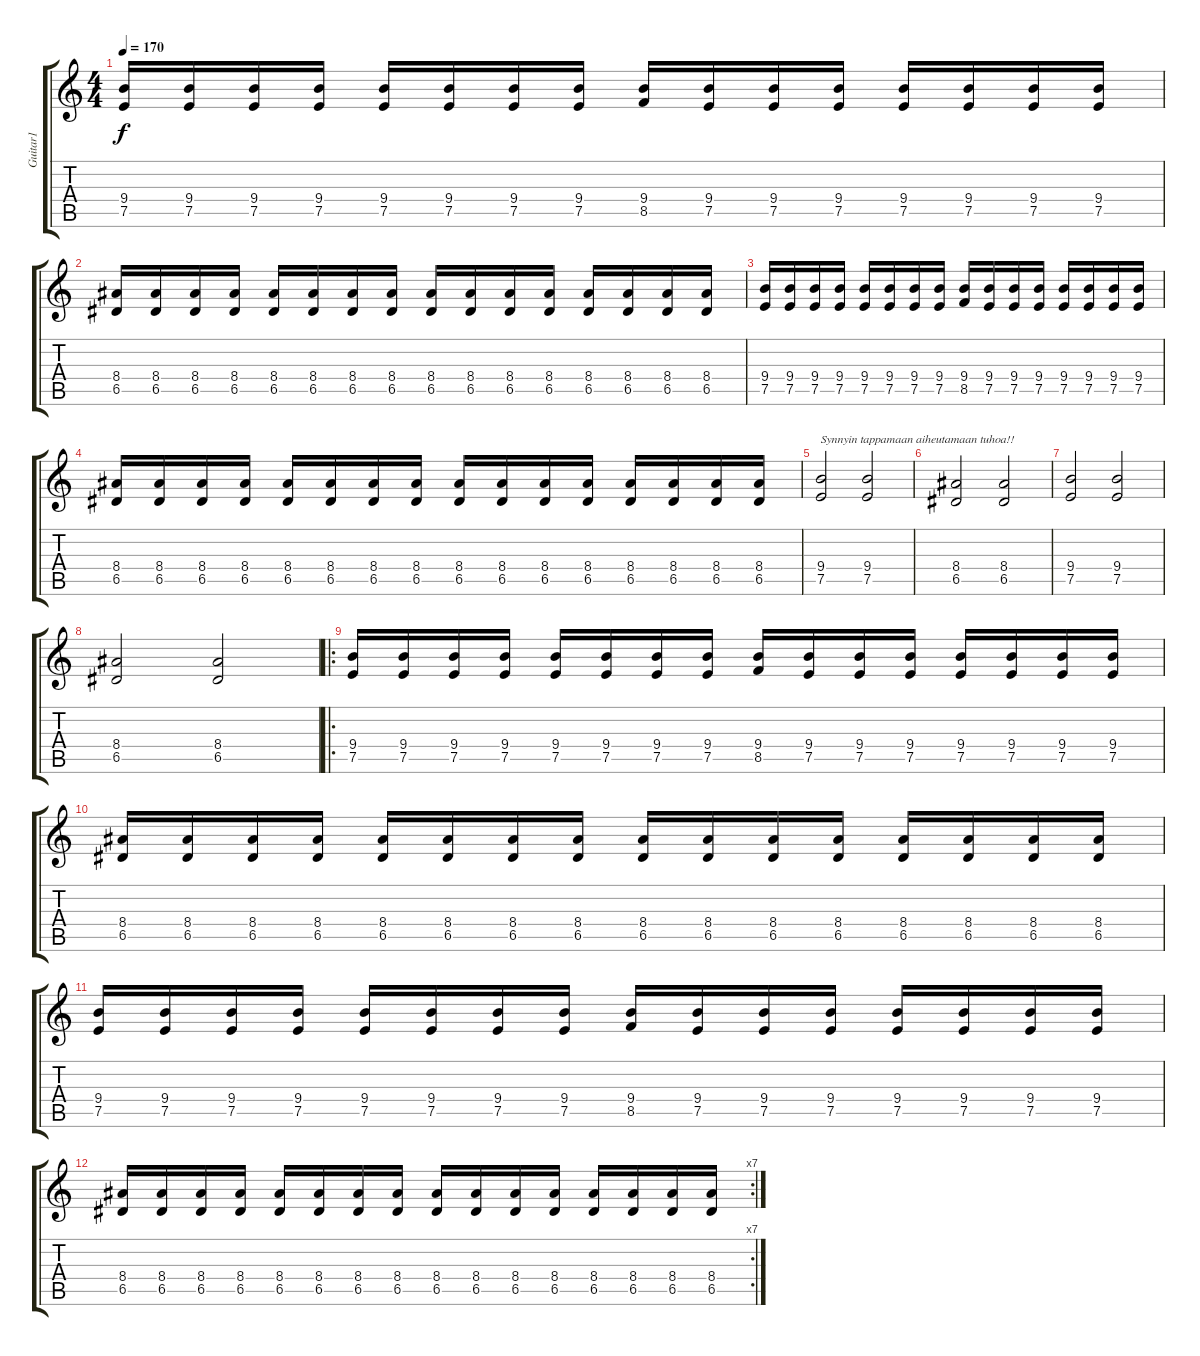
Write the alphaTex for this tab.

\track ("Guitar1" "Guitar1") {instrument distortionguitar}
\staff {score tabs}
\tuning (E4 B3 G3 D3 A2 E2) {hide}
\ts (4 4)
\tempo 170
\clef g2
\ks c
(9.4 7.5).16{dy f instrument distortionguitar} (9.4 7.5).16 (9.4 7.5).16 (9.4 7.5).16 (9.4 7.5).16 (9.4 7.5).16 (9.4 7.5).16 (9.4 7.5).16 (9.4 8.5).16 (9.4 7.5).16 (9.4 7.5).16 (9.4 7.5).16 (9.4 7.5).16 (9.4 7.5).16 (9.4 7.5).16 (9.4 7.5).16 |
(8.4 6.5).16 (8.4 6.5).16 (8.4 6.5).16 (8.4 6.5).16 (8.4 6.5).16 (8.4 6.5).16 (8.4 6.5).16 (8.4 6.5).16 (8.4 6.5).16 (8.4 6.5).16 (8.4 6.5).16 (8.4 6.5).16 (8.4 6.5).16 (8.4 6.5).16 (8.4 6.5).16 (8.4 6.5).16 |
(9.4 7.5).16 (9.4 7.5).16 (9.4 7.5).16 (9.4 7.5).16 (9.4 7.5).16 (9.4 7.5).16 (9.4 7.5).16 (9.4 7.5).16 (9.4 8.5).16 (9.4 7.5).16 (9.4 7.5).16 (9.4 7.5).16 (9.4 7.5).16 (9.4 7.5).16 (9.4 7.5).16 (9.4 7.5).16 |
(8.4 6.5).16 (8.4 6.5).16 (8.4 6.5).16 (8.4 6.5).16 (8.4 6.5).16 (8.4 6.5).16 (8.4 6.5).16 (8.4 6.5).16 (8.4 6.5).16 (8.4 6.5).16 (8.4 6.5).16 (8.4 6.5).16 (8.4 6.5).16 (8.4 6.5).16 (8.4 6.5).16 (8.4 6.5).16 |
(9.4 7.5).2{txt "Synnyin tappamaan aiheutamaan tuhoa!!"} (9.4 7.5).2 |
(8.4 6.5).2 (8.4 6.5).2 |
(9.4 7.5).2 (9.4 7.5).2 |
(8.4 6.5).2 (8.4 6.5).2 |
\ro
(9.4 7.5).16 (9.4 7.5).16 (9.4 7.5).16 (9.4 7.5).16 (9.4 7.5).16 (9.4 7.5).16 (9.4 7.5).16 (9.4 7.5).16 (9.4 8.5).16 (9.4 7.5).16 (9.4 7.5).16 (9.4 7.5).16 (9.4 7.5).16 (9.4 7.5).16 (9.4 7.5).16 (9.4 7.5).16 |
(8.4 6.5).16 (8.4 6.5).16 (8.4 6.5).16 (8.4 6.5).16 (8.4 6.5).16 (8.4 6.5).16 (8.4 6.5).16 (8.4 6.5).16 (8.4 6.5).16 (8.4 6.5).16 (8.4 6.5).16 (8.4 6.5).16 (8.4 6.5).16 (8.4 6.5).16 (8.4 6.5).16 (8.4 6.5).16 |
(9.4 7.5).16 (9.4 7.5).16 (9.4 7.5).16 (9.4 7.5).16 (9.4 7.5).16 (9.4 7.5).16 (9.4 7.5).16 (9.4 7.5).16 (9.4 8.5).16 (9.4 7.5).16 (9.4 7.5).16 (9.4 7.5).16 (9.4 7.5).16 (9.4 7.5).16 (9.4 7.5).16 (9.4 7.5).16 |
\rc 7
(8.4 6.5).16 (8.4 6.5).16 (8.4 6.5).16 (8.4 6.5).16 (8.4 6.5).16 (8.4 6.5).16 (8.4 6.5).16 (8.4 6.5).16 (8.4 6.5).16 (8.4 6.5).16 (8.4 6.5).16 (8.4 6.5).16 (8.4 6.5).16 (8.4 6.5).16 (8.4 6.5).16 (8.4 6.5).16
